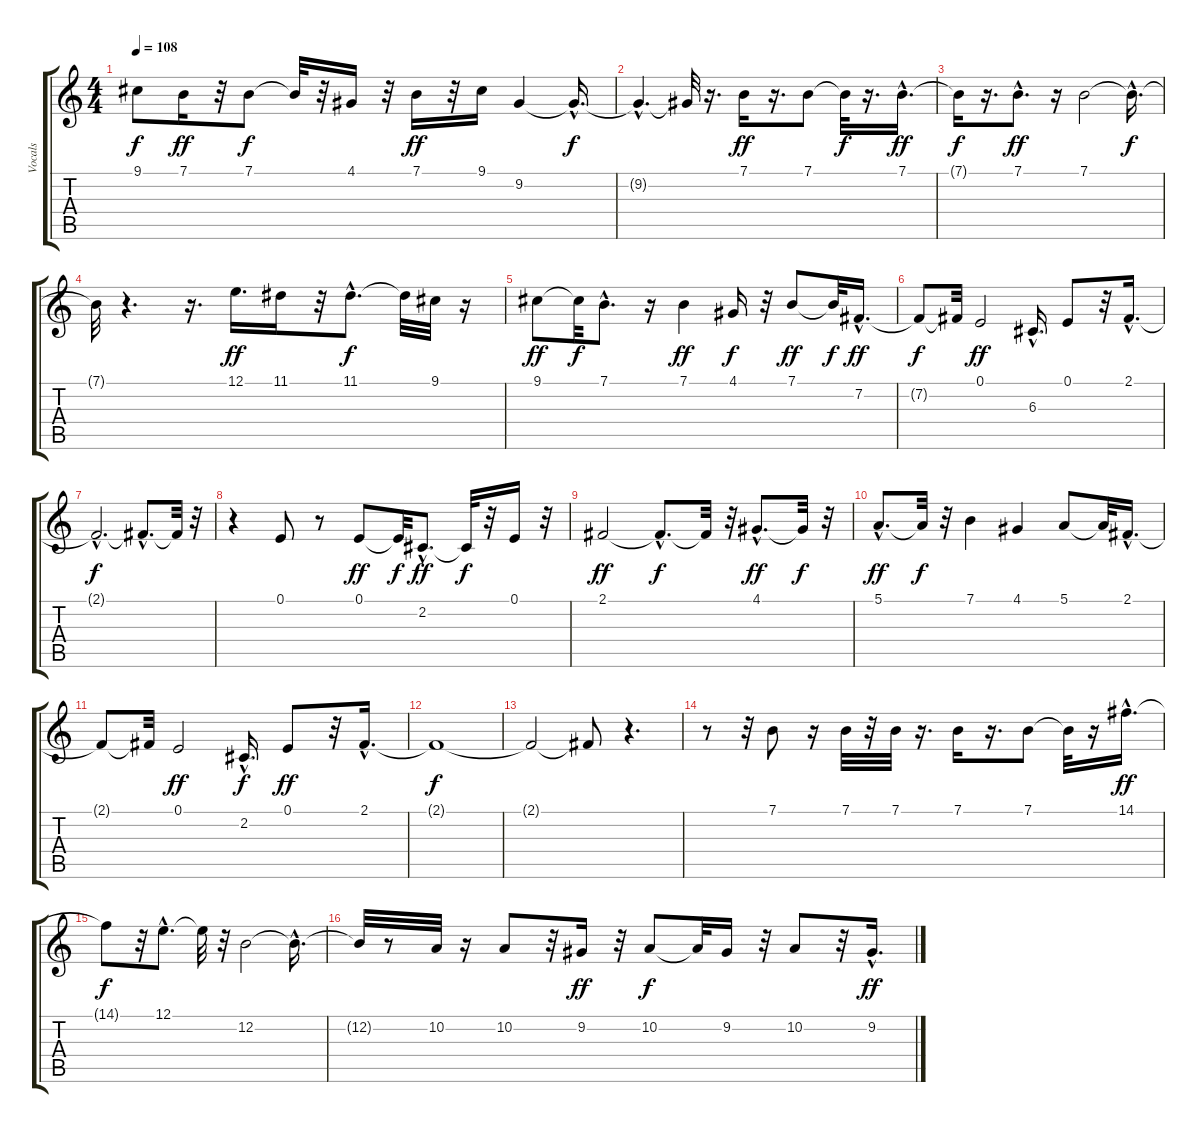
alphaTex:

\track ("Vocals" "Vocals") {instrument trombone}
\staff {score tabs}
\tuning (E4 B3 G3 D3 A2 E2) {hide}
\ts (4 4)
\tempo 108
\clef g2
\ks c
9.1{t}.8{dy f} 7.1.16{dy ff} r.32 7.1.8{dy f} 7.1{t}.32 r.32 4.1.16 r.32 7.1.16{dy ff} r.32 9.1.16 9.2.4 9.2{hac t}.16{d dy f} |
9.2{hac t}.4{d} 9.2{t}.32 r.16{d} 7.1.16{dy ff} r.16{d} 7.1.8 7.1{t}.32{dy f} r.16{d} 7.1{hac}.16{d dy ff} |
7.1{t}.16{dy f} r.16{d} 7.1{hac}.8{d dy ff} r.16 7.1.2 7.1{hac t}.16{d dy f} |
7.1{t}.32 r.4{d} r.16{d} 12.1.16{d dy ff} 11.1.16 r.32 11.1{hac}.8{d dy f} 11.1{t}.32 9.1.32 r.16 |
9.1.8{dy ff} 9.1{t}.32{dy f} 7.1{hac}.8{d} r.16 7.1.4{dy ff} 4.1.16{dy f} r.32 7.1.8{dy ff} 7.1{t}.32{dy f} 7.2{hac}.16{d dy ff} |
7.2{t}.8{dy f} 7.2{t}.32 0.1.2{dy ff} 6.3{hac}.16{d} 0.1.8 r.32 2.1{hac}.16{d} |
2.1{hac t}.2{d dy f} 2.1{hac t}.8{d} 2.1{t}.32 r.32 |
r.4 0.1.8 r.8 0.1.8{dy ff} 0.1{t}.32{dy f} 2.2{hac}.8{d dy ff} 2.2{t}.32{dy f} r.32 0.1.16 r.32 |
2.1.2{dy ff} 2.1{hac t}.8{d dy f} 2.1{t}.32 r.32 4.1{hac}.8{d dy ff} 4.1{t}.32{dy f} r.32 |
5.1{hac}.8{d dy ff} 5.1{t}.32{dy f} r.32 7.1.4 4.1.4 5.1.8 5.1{t}.32 2.1{hac}.16{d} |
2.1{t}.8 2.1{t}.32 0.1.2{dy ff} 2.2{hac}.16{d dy f} 0.1.8{dy ff} r.32 2.1{hac}.16{d} |
2.1{t}.1{dy f} |
2.1{t}.2 2.1{t}.8 r.4{d} |
r.8 r.32 7.1.8 r.16 7.1.32 r.32 7.1.32 r.16{d} 7.1.16 r.16{d} 7.1.8 7.1{t}.32 r.16 14.1{hac}.16{d dy ff} |
14.1{t}.8{dy f} r.32 12.1{hac}.8{d} 12.1{t}.32 r.32 12.2.2 12.2{hac t}.16{d} |
12.2{t}.32 r.8 10.2.32 r.16 10.2.8 r.32 9.2.16{dy ff} r.32 10.2.8{dy f} 10.2{t}.32 9.2.16 r.32 10.2.8 r.32 9.2{hac}.16{d dy ff}
